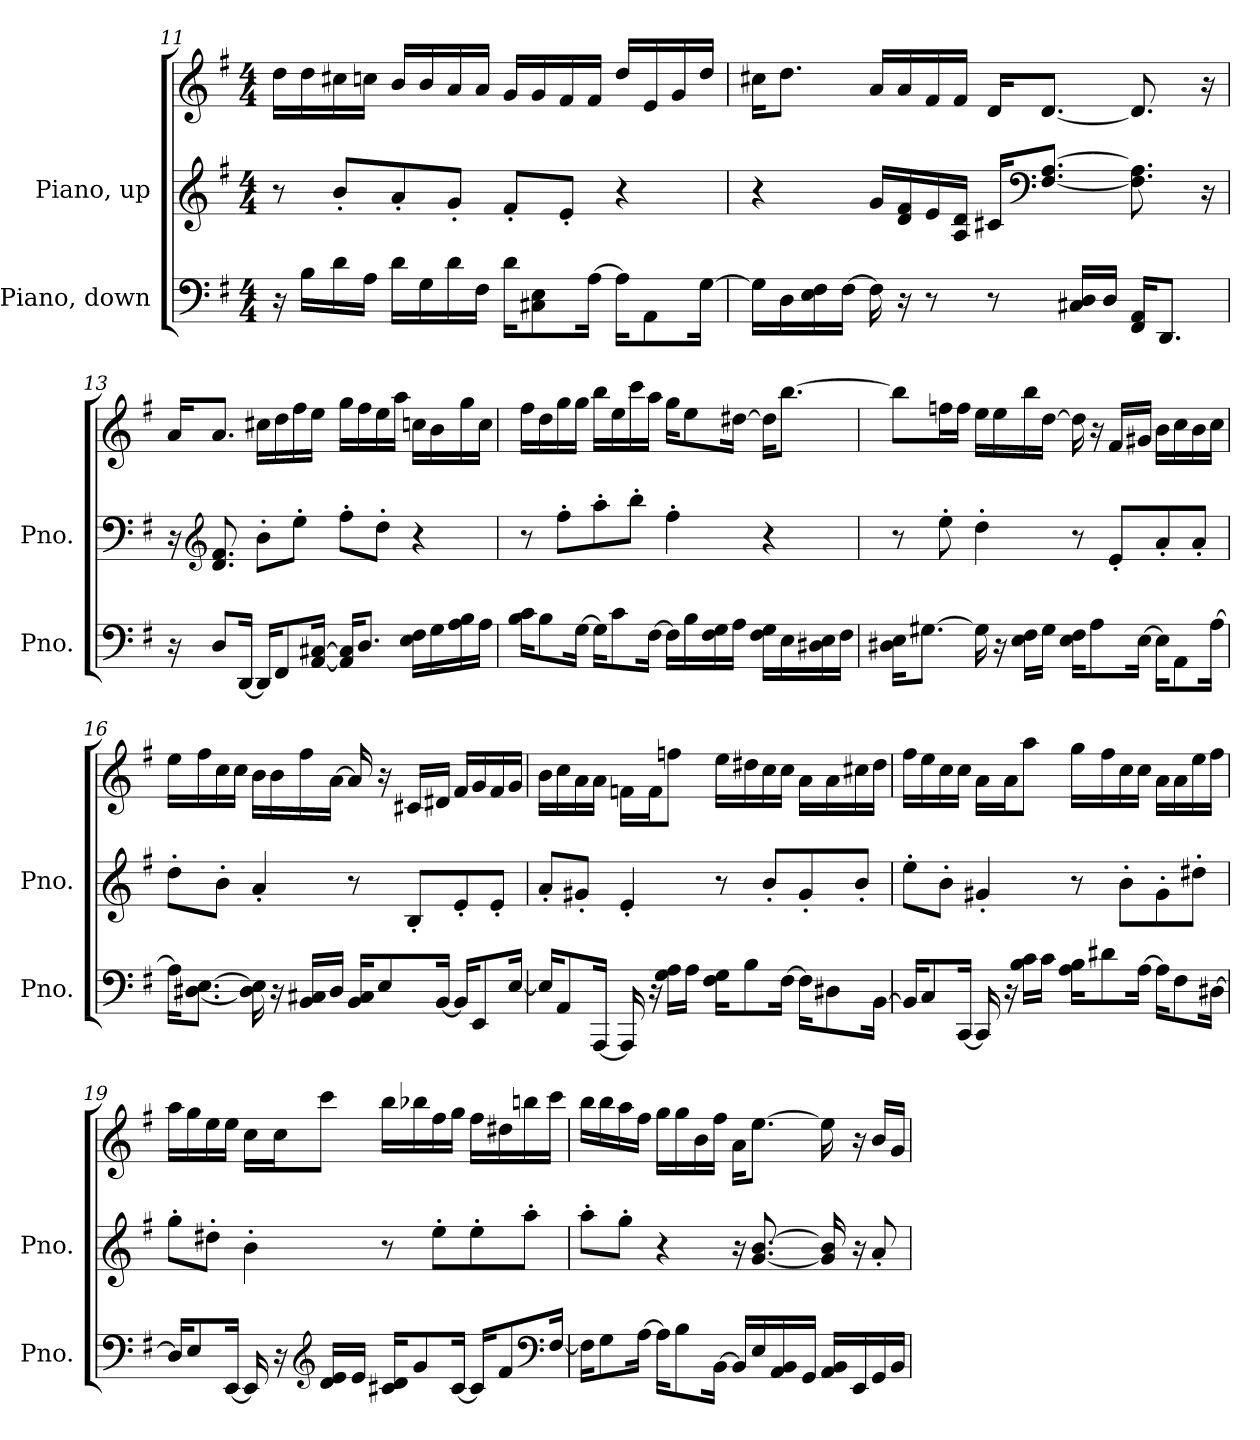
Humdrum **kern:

**kern	**kern	**kern
*part2	*part1	*part1
*staff3	*staff2	*staff1
*I"Piano, down	*I"Piano, up	*
*I'Pno.	*I'Pno.	*
*clefF4	*clefG2	*clefG2
*k[f#]	*k[f#]	*k[f#]
*M4/4	*M4/4	*M4/4
=11	=11	=11
16r	8r	16dd\LL
16B\LL	.	16dd\
16d\	8b'/L	16cc#X\
16A\JJ	.	16ccn\JJ
16d\LL	8a'/	16b/LL
16G\	.	16b/
16d\	8g'/J	16a/
16F#\JJ	.	16a/JJ
16d\KL	8f#'/L	16g/LL
8C#X\ 8E\	.	16g/
.	8e'/J	16f#/
[16A\Jk	.	16f#/JJ
16A\KL]	4r	16dd/LL
8AA\	.	16e/
.	.	16g/
[16G\Jk	.	16dd/JJ
!!LO:LB:g=z
=12	=12	=12
16G\LL]	4r	16cc#X\KL
16D\	.	8.dd\J
16E\ 16F#\	.	.
[16F#\JJ	.	.
16F#\]	16g/LL	16a/LL
16r	16d/ 16f#/	16a/
8r	16e/	16f#/
.	16A/ 16d/JJ	16f#/JJ
8r	16c#X/KL	16d/KL
*	*clefF4	*
.	[8.F#/ [8.A/J	[8.d/J
16C#X/ 16D/LL	.	.
16D/JJ	.	.
16FF#/ 16AA/KL	8.F#\] 8.A\]	8.d/]
8.DD/J	.	.
.	16r	16r
=13	=13	=13
16r	16r	16a/KL
*	*clefG2	*
8D/L	8.d/ 8.f#/	8.a/J
[16DD/Jk	.	.
16DD/KL]	8b'\L	16cc#X\LL
8FF#/	.	16dd\
.	8ee'\J	16ff#\
[16AA/ [16C#X/Jk	.	16ee\JJ
16AA/] 16C#/]KL	8ff#'\L	16gg\LL
8.D/J	.	16ff#\
.	8dd'\J	16ee\
.	.	16aa\JJ
16E\ 16F#\LL	4r	16ccn\LL
16G\	.	16b\
16A\ 16B\	.	16gg\
16A\JJ	.	16cc\JJ
!!LO:PB:g=z
=14	=14	=14
16B\ 16c\KL	8r	16ff#\LL
8B\	.	16dd\
.	8ff#'\L	16gg\
[16G\Jk	.	16gg\JJ
16G\KL]	8aa'\	16bb\LL
8c\	.	16ee\
.	8bb'\J	16ccc\
[16F#\Jk	.	16aa\JJ
16F#\LL]	4ff#'\	16gg\KL
16B\	.	8ee\
16F#\ 16G\	.	.
16A\JJ	.	[16dd#X\Jk
16F#\ 16G\LL	4r	16dd#\KL]
16E\	.	[8.bb\J
16D#X\ 16E\	.	.
16F#\JJ	.	.
=15	=15	=15
16D#X\ 16E\KL	8r	8bb\L]
[8.G#X\J	.	.
.	8ee'\	16ffn\L
.	.	16ff\JJ
16G#\]	4dd'\	16ee\LL
16r	.	16ee\
16E\ 16F#\LL	.	16bb\
16G#\JJ	.	[16dd\JJ
16E\ 16F#\KL	8r	16dd\]
8A\	.	16r
.	8e'/L	16f#/LL
[16E\Jk	.	16g#X/JJ
16E\KL]	8a'/	16b\LL
8AA\	.	16cc\
.	8a'/J	16b\
[16A\Jk	.	16cc\JJ
!!LO:LB:g=z
=16	=16	=16
16A\KL]	8dd'\L	16ee\LL
[8.D#X\ [8.E\J	.	16ff#\
.	8b'\J	16cc\
.	.	16cc\JJ
16D#\] 16E\]	4a'/	16b\LL
16r	.	16b\
16BB/ 16C#X/LL	.	16ff#\
16D#/JJ	.	[16a\JJ
16BB/ 16C#/KL	8r	16a/]
8E/	.	16r
.	8B'/L	16c#X/LL
[16BB/Jk	.	16d#X/JJ
16BB/KL]	8e'/	16f#/LL
8EE/	.	16g/
.	8e'/J	16f#/
[16E/Jk	.	16g/JJ
=17	=17	=17
16E/KL]	8a'/L	16b\LL
8AA/	.	16cc\
.	8g#X'/J	16a\
[16AAA/Jk	.	16a\JJ
16AAA/]	4e'/	16fn\LL
16r	.	16f\J
16G\ 16A\LL	.	8ffn\J
16A\JJ	.	.
16F#\ 16G\KL	8r	16ee\LL
8B\	.	16dd#X\
.	8b'/L	16cc\
[16F#\Jk	.	16cc\JJ
16F#\KL]	8g#'/	16a\LL
8D#X\	.	16a\
.	8b'/J	16cc#X\
[16BB\Jk	.	16dd#\JJ
!!LO:LB:g=z
=18	=18	=18
16BB/KL]	8ee'\L	16ff#\LL
8C/	.	16ee\
.	8b'\J	16cc\
[16CC/Jk	.	16cc\JJ
16CC/]	4g#X'/	16a\LL
16r	.	16a\J
16B\ 16c\LL	.	8aa\J
16c\JJ	.	.
16A\ 16B\KL	8r	16gg\LL
8d#X\	.	16ff#\
.	8b'\L	16cc\
[16A\Jk	.	16cc\JJ
16A\KL]	8g#'\	16a\LL
8F#\	.	16a\
.	8dd#X'\J	16ee\
[16D#X\Jk	.	16ff#\JJ
=19	=19	=19
16D#/KL]	8gg'\L	16aa\LL
8E/	.	16gg\
.	8dd#X'\J	16ee\
[16EE/Jk	.	16ee\JJ
16EE/]	4b'\	16cc\LL
16r	.	16cc\J
*clefG2	*	*
16d/ 16e/LL	.	8ccc\J
16e/JJ	.	.
16c#X/ 16d/KL	8r	16bb\LL
8g/	.	16bb-X\
.	8ee'\L	16ff#\
[16c#/Jk	.	16gg\JJ
16c#/KL]	8ee'\	16ff#\LL
8f#/	.	16dd#X\
.	8aa'\J	16bbn\
*clefF4	*	*
[16F#/Jk	.	16ccc\JJ
!!LO:LB:g=z
=20	=20	=20
16F#\KL]	8aa'\L	16bb\LL
8G\	.	16bb\
.	8gg'\J	16aa\
[16A\Jk	.	16ff#\JJ
16A\KL]	4r	16gg\LL
8B\	.	16gg\
.	.	16b\
[16BB\Jk	.	16ff#\JJ
16BB/LL]	16r	16a\KL
16E/	[8.g/ [8.b/	[8.ee\J
16AA/ 16BB/	.	.
16GG/JJ	.	.
16AA/ 16BB/LL	16g/] 16b/]	16ee\]
16EE/	16r	16r
16GG/	8a'/	16b/LL
16BB/JJ	.	16g/JJ
=	=	=
*-	*-	*-
